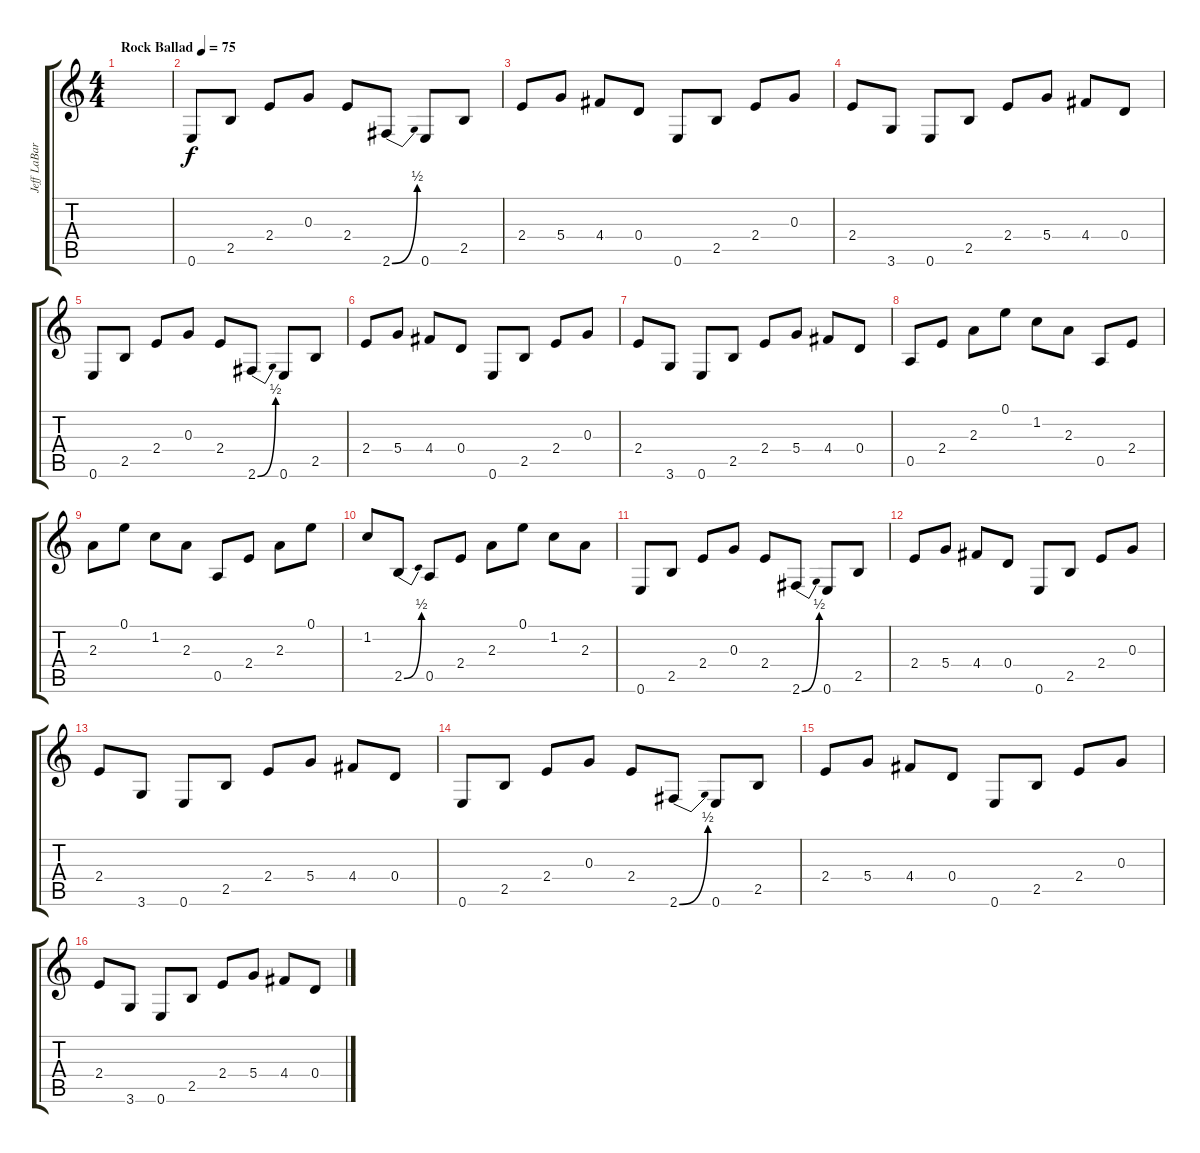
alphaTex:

\track ("Jeff LaBarr Rithm" "Jeff LaBar") {instrument distortionguitar}
\staff {score tabs}
\tuning (E4 B3 G3 D3 A2 E2) {hide}
\ts (4 4)
\tempo (75 "Rock Ballad")
\clef g2
\ks c
|
0.6.8 2.5.8 2.4.8 0.3.8 2.4.8 2.6{be (bend 0 0 60 2)}.8 0.6.8 2.5.8 |
2.4.8 5.4.8 4.4.8 0.4.8 0.6.8 2.5.8 2.4.8 0.3.8 |
2.4.8 3.6.8 0.6.8 2.5.8 2.4.8 5.4.8 4.4.8 0.4.8 |
0.6.8 2.5.8 2.4.8 0.3.8 2.4.8 2.6{be (bend 0 0 60 2)}.8 0.6.8 2.5.8 |
2.4.8 5.4.8 4.4.8 0.4.8 0.6.8 2.5.8 2.4.8 0.3.8 |
2.4.8 3.6.8 0.6.8 2.5.8 2.4.8 5.4.8 4.4.8 0.4.8 |
0.5.8 2.4.8 2.3.8 0.1.8 1.2.8 2.3.8 0.5.8 2.4.8 |
2.3.8 0.1.8 1.2.8 2.3.8 0.5.8 2.4.8 2.3.8 0.1.8 |
1.2.8 2.5{be (bend 0 0 60 2)}.8 0.5.8 2.4.8 2.3.8 0.1.8 1.2.8 2.3.8 |
0.6.8 2.5.8 2.4.8 0.3.8 2.4.8 2.6{be (bend 0 0 60 2)}.8 0.6.8 2.5.8 |
2.4.8 5.4.8 4.4.8 0.4.8 0.6.8 2.5.8 2.4.8 0.3.8 |
2.4.8 3.6.8 0.6.8 2.5.8 2.4.8 5.4.8 4.4.8 0.4.8 |
0.6.8 2.5.8 2.4.8 0.3.8 2.4.8 2.6{be (bend 0 0 60 2)}.8 0.6.8 2.5.8 |
2.4.8 5.4.8 4.4.8 0.4.8 0.6.8 2.5.8 2.4.8 0.3.8 |
2.4.8 3.6.8 0.6.8 2.5.8 2.4.8 5.4.8 4.4.8 0.4.8
